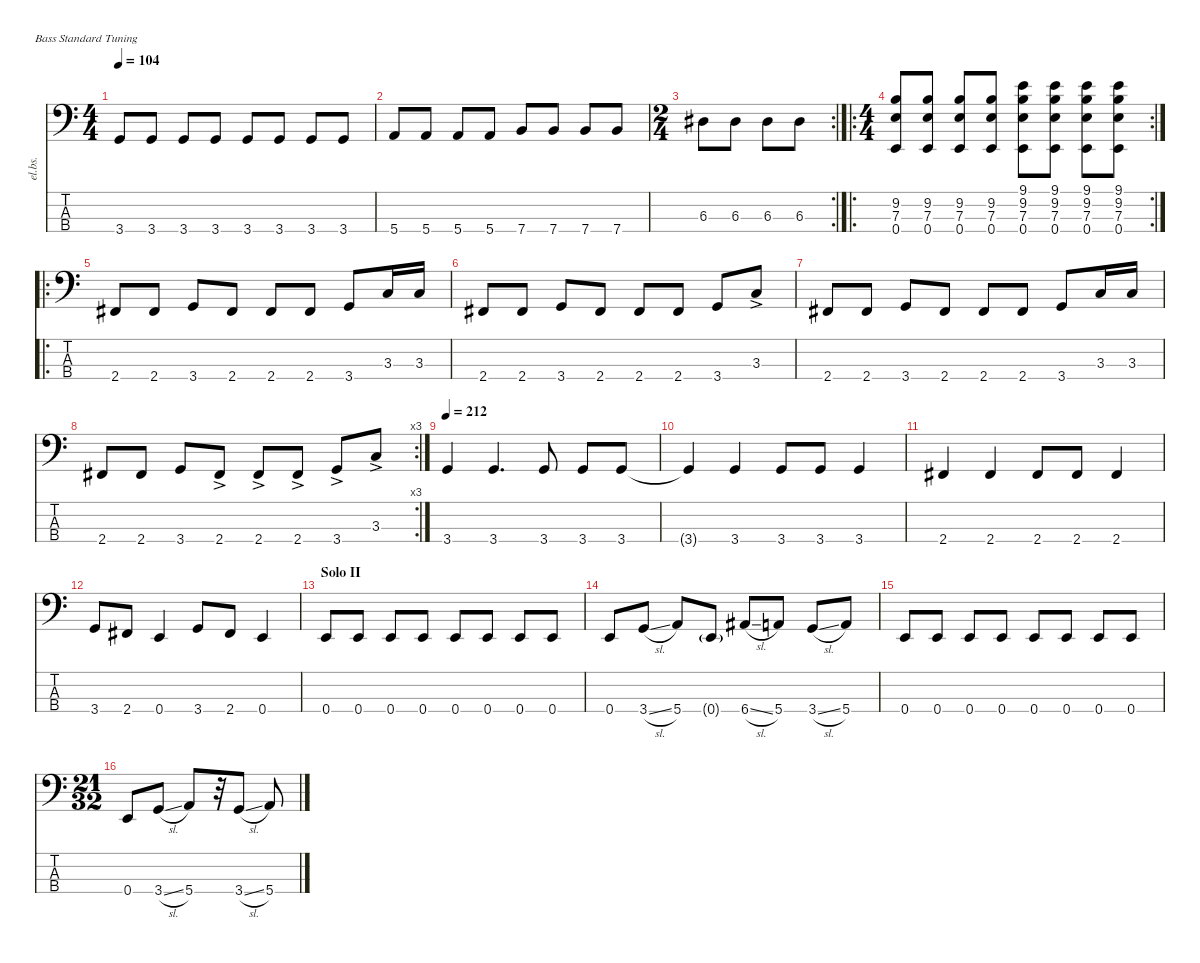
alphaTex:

\defaultSystemsLayout 4
\hideDynamics
\bracketExtendMode nobrackets
\track ("Bass" "el.bs.") {instrument electricbassfinger}
\staff {score tabs}
\tuning (G2 D2 A1 E1)
\ts (4 4)
\tempo 104
\clef f4
\ks c
3.4.8{dy mf} 3.4.8 3.4.8 3.4.8 3.4.8 3.4.8 3.4.8 3.4.8 |
5.4.8 5.4.8 5.4.8 5.4.8 7.4.8 7.4.8 7.4.8 7.4.8 |
\rc 2
\ts (2 4)
\beaming (8 2 2 2 2)
6.3{acc #}.8 6.3{acc #}.8 6.3{acc #}.8 6.3{acc #}.8 |
\ro
\rc 2
\ts (4 4)
\beaming (8 2 2 2 2)
(9.2 7.3 0.4).8 (9.2 7.3 0.4).8 (9.2 7.3 0.4).8 (9.2 7.3 0.4).8 (9.1 9.2 7.3 0.4).8 (9.1 9.2 7.3 0.4).8 (9.1 9.2 7.3 0.4).8 (9.1 9.2 7.3 0.4).8 |
\ro
2.4{acc #}.8 2.4{acc #}.8 3.4.8 2.4{acc #}.8 2.4{acc #}.8 2.4{acc #}.8 3.4.8 3.3.16 3.3.16 |
2.4{acc #}.8 2.4{acc #}.8 3.4.8 2.4{acc #}.8 2.4{acc #}.8 2.4{acc #}.8 3.4.8 3.3{ac}.8{dy mp} |
2.4{acc #}.8{dy mf} 2.4{acc #}.8 3.4.8 2.4{acc #}.8 2.4{acc #}.8 2.4{acc #}.8 3.4.8 3.3.16 3.3.16 |
\rc 3
2.4{acc #}.8 2.4{acc #}.8 3.4.8 2.4{ac acc #}.8{dy mp} 2.4{ac acc #}.8 2.4{ac acc #}.8 3.4{ac}.8 3.3{ac}.8 |
\tempo 212
3.4.4{dy mf} 3.4.4{d} 3.4.8 3.4.8 3.4.8 |
3.4{t}.4 3.4.4 3.4.8 3.4.8 3.4.4 |
2.4{acc #}.4 2.4{acc #}.4 2.4{acc #}.8 2.4{acc #}.8 2.4{acc #}.4 |
3.4.8 2.4{acc #}.8 0.4.4 3.4.8 2.4{acc #}.8 0.4.4 |
\section ("" "Solo II")
0.4.8{dy f} 0.4.8 0.4.8 0.4.8 0.4.8 0.4.8 0.4.8 0.4.8 |
0.4.8 3.4{sl}.8 5.4.8 0.4{g}.8{dy ff} 6.4{sl acc #}.8{dy f} 5.4.8 3.4{sl}.8 5.4.8 |
0.4.8 0.4.8 0.4.8 0.4.8 0.4.8 0.4.8 0.4.8 0.4.8 |
\ts (21 32)
\beaming (8 2 2 2 2)
0.4.8 3.4{sl}.8 5.4.8 r.32 3.4{sl}.8 5.4.8
